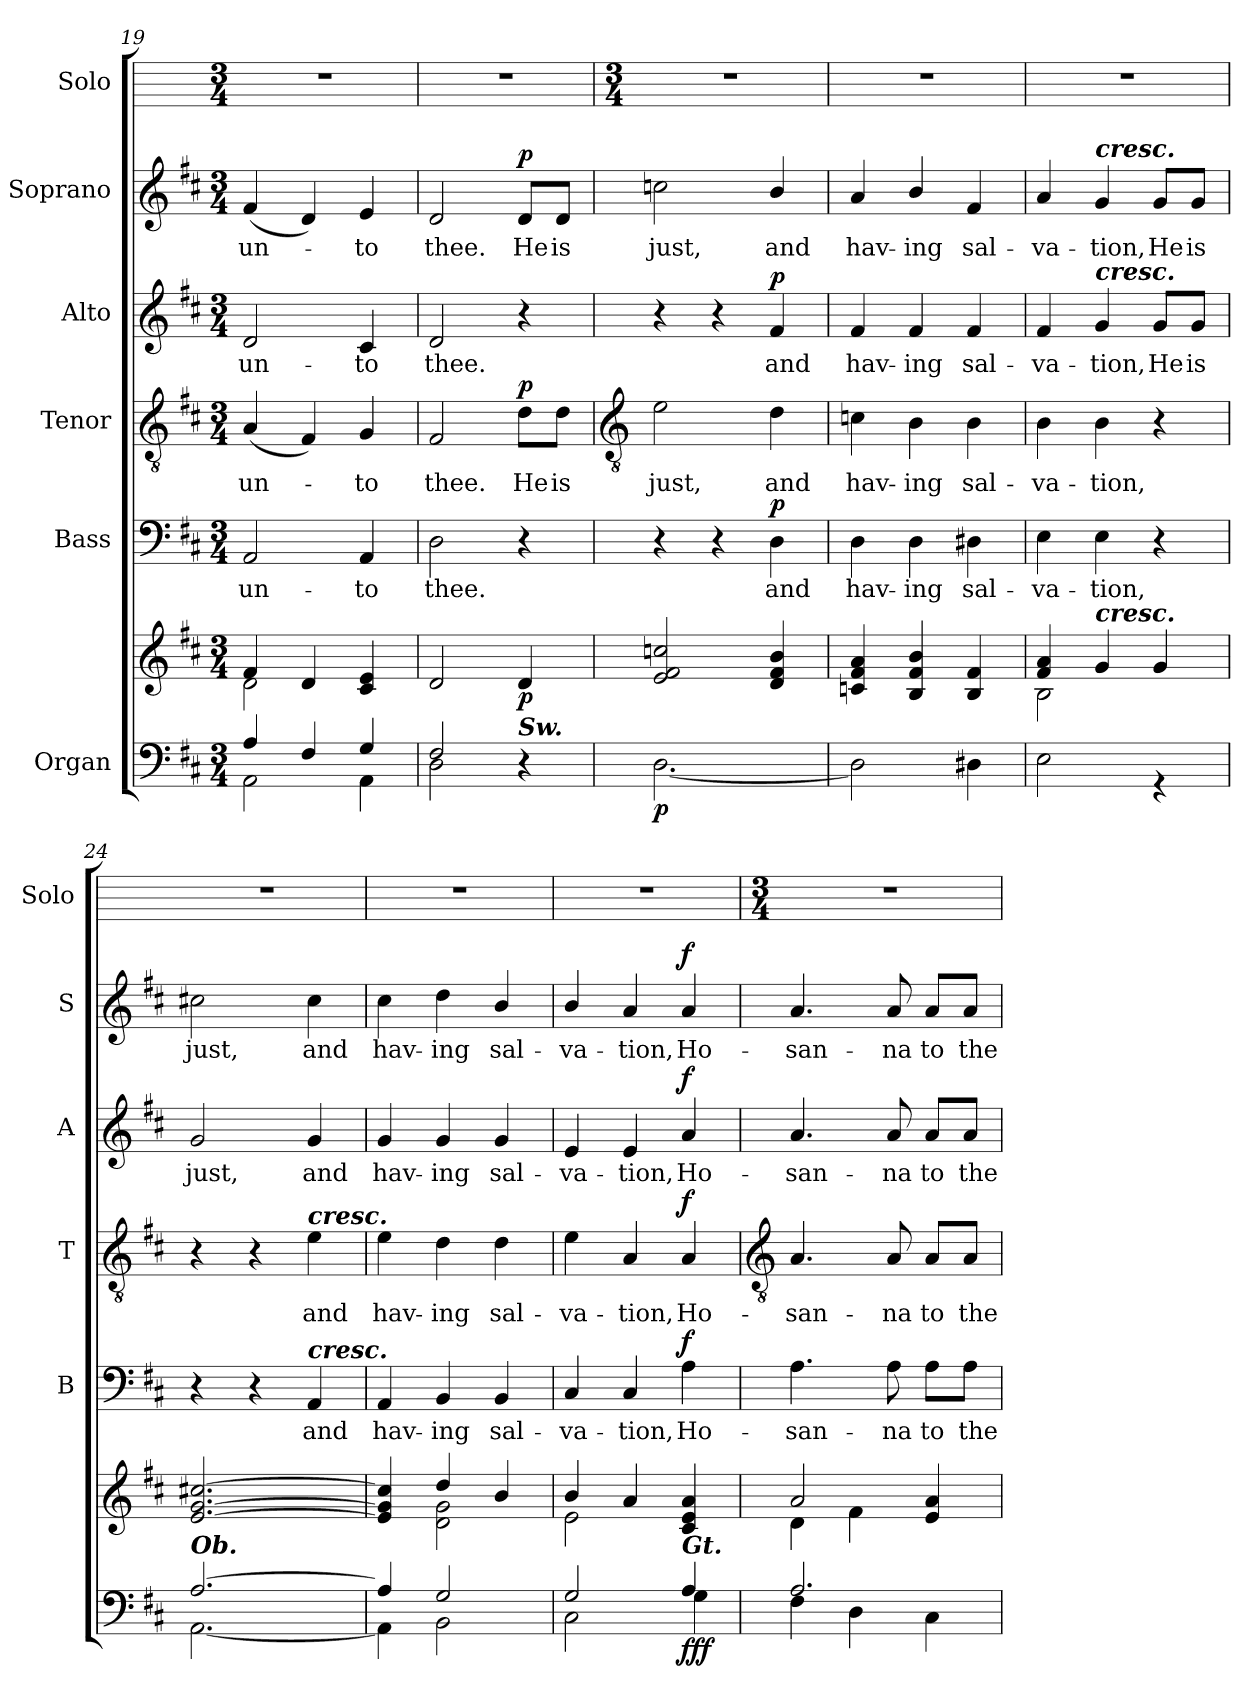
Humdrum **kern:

**kern	**kern	**dynam	**kern	**text	**dynam	**kern	**text	**dynam	**kern	**text	**dynam	**kern	**text	**dynam	**kern
*part6	*part6	*part6	*part5	*part5	*part5	*part4	*part4	*part4	*part3	*part3	*part3	*part2	*part2	*part2	*part1
*staff7	*staff6	*staff6/7	*staff5	*staff5	*staff5	*staff4	*staff4	*staff4	*staff3	*staff3	*staff3	*staff2	*staff2	*staff2	*staff1
*I"Organ	*	*	*I"Bass	*	*	*I"Tenor	*	*	*I"Alto	*	*	*I"Soprano	*	*	*I"Solo
*	*	*	*I'B	*	*	*I'T	*	*	*I'A	*	*	*I'S	*	*	*I'Solo
*clefF4	*clefG2	*	*clefF4	*	*	*clefGv2	*	*	*clefG2	*	*	*clefG2	*	*	*
*k[f#c#]	*k[f#c#]	*	*k[f#c#]	*	*	*k[f#c#]	*	*	*k[f#c#]	*	*	*k[f#c#]	*	*	*
*D:	*D:	*	*D:	*	*	*D:	*	*	*D:	*	*	*D:	*	*	*
*M3/4	*M3/4	*	*M3/4	*	*	*M3/4	*	*	*M3/4	*	*	*M3/4	*	*	*M3/4
=19	=19	=19	=19	=19	=19	=19	=19	=19	=19	=19	=19	=19	=19	=19	=19
*^	*^	*	*	*	*	*	*	*	*	*	*	*	*	*	*
!	!	!	!	!	!	!LO:LY:b	!	!	!LO:LY:b	!	!	!LO:LY:b	!	!	!LO:LY:b	!	!
4A/	2AA\	4f#/	2d\	.	2AA	un-	.	(<4A	un-	.	2d	un-	.	(<4f#	un-	.	2.r
4F#/	.	4d/	.	.	.	.	.	4F#)	.	.	.	.	.	4d)	.	.	.
!	!	!	!	!	!	!LO:LY:b	!	!	!LO:LY:b	!	!	!LO:LY:b	!	!	!LO:LY:b	!	!
4G/	4AA\	4c#/ 4e/	4ryy	.	4AA	-to	.	4G	to	.	4c#	-to	.	4e	to	.	.
=20	=20	=20	=20	=20	=20	=20	=20	=20	=20	=20	=20	=20	=20	=20	=20	=20	=20
!	!	!	!	!	!	!LO:LY:b	!	!	!LO:LY:b	!	!	!LO:LY:b	!	!	!LO:LY:b	!	!
2F#/	2D\	2d/	2ryy	.	2D	thee.	.	2F#	thee.	.	2d	thee.	.	2d	thee.	.	2.r
!LO:TX:a:Bi:t=Sw.	!	!	!	!	!	!	!	!	!	!	!	!	!	!	!	!	!
!	!	!	!	!LO:DY:b	!	!	!	!	!LO:LY:b	!LO:DY:b	!	!	!	!	!LO:LY:b	!LO:DY:b	!
4ryy	4r	4d/	8ryy	p	4r	.	.	8d\L	He	p	4r	.	.	8d/L	He	p	.
!	!	!	!	!	!	!	!	!	!LO:LY:b	!	!	!	!	!	!LO:LY:b	!	!
.	.	.	8ryy	.	.	.	.	8d\J	is	.	.	.	.	8d/J	is	.	.
!!LO:LB:g=z
=21	=21	=21	=21	=21	=21	=21	=21	=21	=21	=21	=21	=21	=21	=21	=21	=21	=21
*	*	*	*	*	*	*	*	*clefGv2	*	*	*	*	*	*	*	*	*
*	*	*	*	*	*	*	*	*	*	*	*	*	*	*	*	*	*M3/4
!	!	!	!	!LO:DY:b=2	!	!	!	!	!LO:LY:b	!	!	!	!	!	!LO:LY:b	!	!
2.ryy	[2.D\	2e/ 2f#/ 2ccn/	2.ryy	p	4r	.	.	2e	just,	.	4r	.	.	2ccn	just,	.	2.r
.	.	.	.	.	4r	.	.	.	.	.	4r	.	.	.	.	.	.
!	!	!	!	!	!	!LO:LY:b	!LO:DY:b	!	!LO:LY:b	!	!	!LO:LY:b	!LO:DY:b	!	!LO:LY:b	!	!
.	.	4d/ 4f#/ 4b/	.	.	4D	and	p	4d\	and	.	4f#	and	p	4b/	and	.	.
=22	=22	=22	=22	=22	=22	=22	=22	=22	=22	=22	=22	=22	=22	=22	=22	=22	=22
!	!	!	!	!	!	!LO:LY:b	!	!	!LO:LY:b	!	!	!LO:LY:b	!	!	!LO:LY:b	!	!
2.ryy	2D\]	4cn/ 4f#/ 4a/	2.ryy	.	4D	hav-	.	4cn	hav-	.	4f#	hav-	.	4a	hav-	.	2.r
!	!	!	!	!	!	!LO:LY:b	!	!	!LO:LY:b	!	!	!LO:LY:b	!	!	!LO:LY:b	!	!
.	.	4B/ 4f#/ 4b/	.	.	4D	-ing	.	4B\	-ing	.	4f#	-ing	.	4b/	-ing	.	.
!	!	!	!	!	!	!LO:LY:b	!	!	!LO:LY:b	!	!	!LO:LY:b	!	!	!LO:LY:b	!	!
.	4D#X\	4B/ 4f#/	.	.	4D#X	sal-	.	4B	sal-	.	4f#	sal-	.	4f#	sal-	.	.
=23	=23	=23	=23	=23	=23	=23	=23	=23	=23	=23	=23	=23	=23	=23	=23	=23	=23
!	!	!	!	!	!	!LO:LY:b	!	!	!LO:LY:b	!	!	!LO:LY:b	!	!	!LO:LY:b	!	!
2.ryy	2E\	4f#/ 4a/	2B\	.	4E	-va-	.	4B	-va-	.	4f#	-va-	.	4a	-va-	.	2.r
!	!	!	!	!	!	!	!	!	!	!	!	!	!	!LO:TX:a:Bi:t=cresc.	!	!	!
!	!	!	!	!	!	!	!	!	!	!	!LO:TX:a:Bi:t=cresc.	!	!	!	!	!	!
!	!	!LO:TX:a:Bi:t=cresc.	!	!	!	!	!	!	!	!	!	!	!	!	!	!	!
!	!	!	!	!	!	!LO:LY:b	!	!	!LO:LY:b	!	!	!LO:LY:b	!	!	!LO:LY:b	!	!
.	.	4g/	.	.	4E	-tion,	.	4B	-tion,	.	4g	-tion,	.	4g	-tion,	.	.
!	!	!	!	!	!	!	!	!	!	!	!	!LO:LY:b	!	!	!LO:LY:b	!	!
.	4r	4g/	4ryy	.	4r	.	.	4r	.	.	8g/L	He	.	8g/L	He	.	.
!	!	!	!	!	!	!	!	!	!	!	!	!LO:LY:b	!	!	!LO:LY:b	!	!
.	.	.	.	.	.	.	.	.	.	.	8g/J	is	.	8g/J	is	.	.
=24	=24	=24	=24	=24	=24	=24	=24	=24	=24	=24	=24	=24	=24	=24	=24	=24	=24
!LO:TX:a:Bi:t=Ob.	!	!	!	!	!	!	!	!	!	!	!	!	!	!	!	!	!
!	!	!	!	!	!	!	!	!	!	!	!	!LO:LY:b	!	!	!LO:LY:b	!	!
[2.A/	[2.AA\	[2.e/ [2.g/ [2.cc#X/	2.ryy	.	4r	.	.	4r	.	.	2g	just,	.	2cc#X	just,	.	2.r
.	.	.	.	.	4r	.	.	4r	.	.	.	.	.	.	.	.	.
!	!	!	!	!	!	!	!	!LO:TX:a:Bi:t=cresc.	!	!	!	!	!	!	!	!	!
!	!	!	!	!	!LO:TX:a:Bi:t=cresc.	!	!	!	!	!	!	!	!	!	!	!	!
!	!	!	!	!	!	!LO:LY:b	!	!	!LO:LY:b	!	!	!LO:LY:b	!	!	!LO:LY:b	!	!
.	.	.	.	.	4AA	and	.	4e	and	.	4g	and	.	4cc#	and	.	.
=25	=25	=25	=25	=25	=25	=25	=25	=25	=25	=25	=25	=25	=25	=25	=25	=25	=25
!	!	!	!	!	!	!LO:LY:b	!	!	!LO:LY:b	!	!	!LO:LY:b	!	!	!LO:LY:b	!	!
4A/]	4AA\]	4e/] 4g/] 4cc#/]	4ryy	.	4AA	hav-	.	4e	hav-	.	4g	hav-	.	4cc#	hav-	.	2.r
!	!	!	!	!	!	!LO:LY:b	!	!	!LO:LY:b	!	!	!LO:LY:b	!	!	!LO:LY:b	!	!
2G/	2BB\	4dd/	2d\ 2g\	.	4BB	-ing	.	4d	-ing	.	4g	-ing	.	4dd	-ing	.	.
!	!	!	!	!	!	!LO:LY:b	!	!	!LO:LY:b	!	!	!LO:LY:b	!	!	!LO:LY:b	!	!
.	.	4b/	.	.	4BB/	sal-	.	4d\	sal-	.	4g/	sal-	.	4b/	sal-	.	.
=26	=26	=26	=26	=26	=26	=26	=26	=26	=26	=26	=26	=26	=26	=26	=26	=26	=26
!	!	!	!	!	!	!LO:LY:b	!	!	!LO:LY:b	!	!	!LO:LY:b	!	!	!LO:LY:b	!	!
2G/	2C#\	4b/	2e\	.	4C#/	-va-	.	4e\	-va-	.	4e/	-va-	.	4b/	-va-	.	2.r
!	!	!	!	!	!	!LO:LY:b	!	!	!LO:LY:b	!	!	!LO:LY:b	!	!	!LO:LY:b	!	!
.	.	4a/	.	.	4C#	-tion,	.	4A	-tion,	.	4e	-tion,	.	4a	-tion,	.	.
!LO:TX:a:Bi:t=Gt.	!	!	!	!	!	!	!	!	!	!	!	!	!	!	!	!	!
!	!	!	!	!LO:DY:b=2	!	!LO:LY:b	!	!	!LO:LY:b	!	!	!LO:LY:b	!	!	!LO:LY:b	!	!
!	!	!	!	!LO:DY:n=1:b=2	!	!	!	!	!	!	!	!	!	!	!	!	!
!	!	!	!	!LO:DY:n=2:b	!	!	!LO:DY:b	!	!	!LO:DY:b	!	!	!LO:DY:b	!	!	!LO:DY:b	!
4A/	4G\	4c#/ 4e/ 4a/	4ryy	f f f	4A	Ho-	f	4A	Ho-	f	4a	Ho-	f	4a	Ho-	f	.
!!LO:LB:g=z
=27	=27	=27	=27	=27	=27	=27	=27	=27	=27	=27	=27	=27	=27	=27	=27	=27	=27
*	*	*	*	*	*	*	*	*clefGv2	*	*	*	*	*	*	*	*	*
*	*	*	*	*	*	*	*	*	*	*	*	*	*	*	*	*	*M3/4
!	!	!	!	!	!	!LO:LY:b	!	!	!LO:LY:b	!	!	!LO:LY:b	!	!	!LO:LY:b	!	!
2.A/	4F#\	2a/	4d\	.	4.A	-san-	.	4.A	-san-	.	4.a	-san-	.	4.a	-san-	.	2.r
.	4D\	.	4f#\	.	.	.	.	.	.	.	.	.	.	.	.	.	.
!	!	!	!	!	!	!LO:LY:b	!	!	!LO:LY:b	!	!	!LO:LY:b	!	!	!LO:LY:b	!	!
.	.	.	.	.	8A	-na	.	8A	-na	.	8a	-na	.	8a	-na	.	.
!	!	!	!	!	!	!LO:LY:b	!	!	!LO:LY:b	!	!	!LO:LY:b	!	!	!LO:LY:b	!	!
.	4C#\	4e/ 4a/	4ryy	.	8A\L	to	.	8A/L	to	.	8a/L	to	.	8a/L	to	.	.
!	!	!	!	!	!	!LO:LY:b	!	!	!LO:LY:b	!	!	!LO:LY:b	!	!	!LO:LY:b	!	!
.	.	.	.	.	8A\J	the	.	8A/J	the	.	8a/J	the	.	8a/J	the	.	.
*v	*v	*	*	*	*	*	*	*	*	*	*	*	*	*	*	*	*
*	*v	*v	*	*	*	*	*	*	*	*	*	*	*	*	*	*
=	=	=	=	=	=	=	=	=	=	=	=	=	=	=	=
*-	*-	*-	*-	*-	*-	*-	*-	*-	*-	*-	*-	*-	*-	*-	*-
